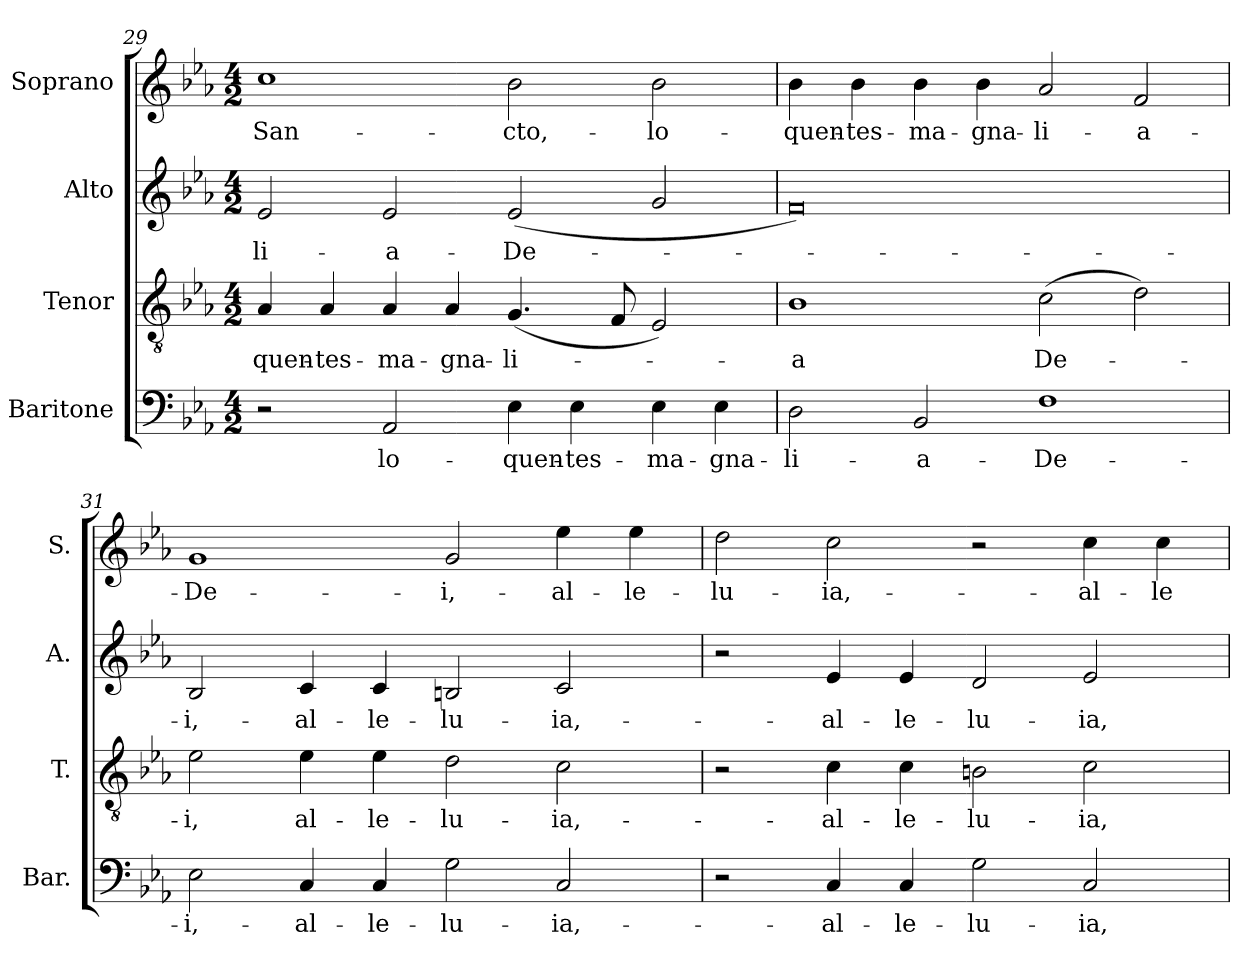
**kern	**text	**kern	**text	**kern	**text	**kern	**text
*part4	*part4	*part3	*part3	*part2	*part2	*part1	*part1
*staff4	*staff4	*staff3	*staff3	*staff2	*staff2	*staff1	*staff1
*I"Baritone	*	*I"Tenor	*	*I"Alto	*	*I"Soprano	*
*I'Bar.	*	*I'T.	*	*I'A.	*	*I'S.	*
*clefF4	*	*clefGv2	*	*clefG2	*	*clefG2	*
*	*	*ITrd7c12	*	*	*	*	*
*k[b-e-a-]	*	*k[b-e-a-]	*	*k[b-e-a-]	*	*k[b-e-a-]	*
*E-:	*	*E-:	*	*E-:	*	*E-:	*
*M4/2	*	*M4/2	*	*M4/2	*	*M4/2	*
=29	=29	=29	=29	=29	=29	=29	=29
!	!	!	!LO:LY:b:color=#000000	!	!	!	!
!	!	!	!	!	!LO:LY:b:color=#000000	!	!
!	!	!	!	!	!	!	!LO:LY:b:color=#000000
2r	.	4AA-i/	-quen-	2e-i/	-li-	1cci	-San-
!	!	!	!LO:LY:b:color=#000000	!	!	!	!
.	.	4AA-i/	-tes-	.	.	.	.
!	!LO:LY:b:color=#000000	!	!	!	!	!	!
!	!	!	!LO:LY:b:color=#000000	!	!	!	!
!	!	!	!	!	!LO:LY:b:color=#000000	!	!
2AA-i/	-lo-	4AA-i/	-ma-	2e-i/	-a-	.	.
!	!	!	!LO:LY:b:color=#000000	!	!	!	!
.	.	4AA-i/	-gna-	.	.	.	.
!	!LO:LY:b:color=#000000	!	!	!	!	!	!
!	!	!	!LO:LY:b:color=#000000	!	!	!	!
!	!	!	!	!	!LO:LY:b:color=#000000	!	!
!	!	!	!	!	!	!	!LO:LY:b:color=#000000
4E-i\	-quen-	(4.GGi/	-li-	(2e-i/	-De-	2b-i\	-cto,-
!	!LO:LY:b:color=#000000	!	!	!	!	!	!
4E-i\	-tes-	.	.	.	.	.	.
.	.	8FFi/	.	.	.	.	.
!	!LO:LY:b:color=#000000	!	!	!	!	!	!
!	!	!	!	!	!	!	!LO:LY:b:color=#000000
4E-i\	-ma-	2EE-i/)	.	2gi/	.	2b-i\	-lo-
!	!LO:LY:b:color=#000000	!	!	!	!	!	!
4E-i\	-gna-	.	.	.	.	.	.
!!LO:LB:g=z
=30	=30	=30	=30	=30	=30	=30	=30
!	!LO:LY:b:color=#000000	!	!	!	!	!	!
!	!	!	!LO:LY:b:color=#000000	!	!	!	!
!	!	!	!	!	!	!	!LO:LY:b:color=#000000
2Di\	-li-	1BB-i	-a	0fi)	.	4b-i\	-quen-
!	!	!	!	!	!	!	!LO:LY:b:color=#000000
.	.	.	.	.	.	4b-i\	-tes-
!	!LO:LY:b:color=#000000	!	!	!	!	!	!
!	!	!	!	!	!	!	!LO:LY:b:color=#000000
2BB-i/	-a-	.	.	.	.	4b-i\	-ma-
!	!	!	!	!	!	!	!LO:LY:b:color=#000000
.	.	.	.	.	.	4b-i\	-gna-
!	!LO:LY:b:color=#000000	!	!	!	!	!	!
!	!	!	!LO:LY:b:color=#000000	!	!	!	!
!	!	!	!	!	!	!	!LO:LY:b:color=#000000
1Fi	-De-	(2Ci\	De-	.	.	2a-i/	-li-
!	!	!	!	!	!	!	!LO:LY:b:color=#000000
.	.	2Di\)	.	.	.	2fi/	-a-
=31	=31	=31	=31	=31	=31	=31	=31
!	!LO:LY:b:color=#000000	!	!	!	!	!	!
!	!	!	!LO:LY:b:color=#000000	!	!	!	!
!	!	!	!	!	!LO:LY:b:color=#000000	!	!
!	!	!	!	!	!	!	!LO:LY:b:color=#000000
2E-i\	-i,-	2E-i\	-i,	2B-i/	-i,-	1gi	-De-
!	!LO:LY:b:color=#000000	!	!	!	!	!	!
!	!	!	!LO:LY:b:color=#000000	!	!	!	!
!	!	!	!	!	!LO:LY:b:color=#000000	!	!
4Ci/	-al-	4E-i\	al-	4ci/	-al-	.	.
!	!LO:LY:b:color=#000000	!	!	!	!	!	!
!	!	!	!LO:LY:b:color=#000000	!	!	!	!
!	!	!	!	!	!LO:LY:b:color=#000000	!	!
4Ci/	-le-	4E-i\	-le-	4ci/	-le-	.	.
!	!LO:LY:b:color=#000000	!	!	!	!	!	!
!	!	!	!LO:LY:b:color=#000000	!	!	!	!
!	!	!	!	!	!LO:LY:b:color=#000000	!	!
!	!	!	!	!	!	!	!LO:LY:b:color=#000000
2Gi\	-lu-	2Di\	-lu-	2Bni/	-lu-	2gi/	-i,-
!	!LO:LY:b:color=#000000	!	!	!	!	!	!
!	!	!	!LO:LY:b:color=#000000	!	!	!	!
!	!	!	!	!	!LO:LY:b:color=#000000	!	!
!	!	!	!	!	!	!	!LO:LY:b:color=#000000
2Ci/	-ia,-	2Ci\	-ia,-	2ci/	-ia,-	4ee-i\	-al-
!	!	!	!	!	!	!	!LO:LY:b:color=#000000
.	.	.	.	.	.	4ee-i\	-le-
=32	=32	=32	=32	=32	=32	=32	=32
!	!	!	!	!	!	!	!LO:LY:b:color=#000000
2r	.	2r	.	2r	.	2ddi\	-lu-
!	!LO:LY:b:color=#000000	!	!	!	!	!	!
!	!	!	!LO:LY:b:color=#000000	!	!	!	!
!	!	!	!	!	!LO:LY:b:color=#000000	!	!
!	!	!	!	!	!	!	!LO:LY:b:color=#000000
4Ci/	-al-	4Ci\	-al-	4e-i/	-al-	2cci\	-ia,-
!	!LO:LY:b:color=#000000	!	!	!	!	!	!
!	!	!	!LO:LY:b:color=#000000	!	!	!	!
!	!	!	!	!	!LO:LY:b:color=#000000	!	!
4Ci/	-le-	4Ci\	-le-	4e-i/	-le-	.	.
!	!LO:LY:b:color=#000000	!	!	!	!	!	!
!	!	!	!LO:LY:b:color=#000000	!	!	!	!
!	!	!	!	!	!LO:LY:b:color=#000000	!	!
2Gi\	-lu-	2BBni\	-lu-	2di/	-lu-	2r	.
!	!LO:LY:b:color=#000000	!	!	!	!	!	!
!	!	!	!LO:LY:b:color=#000000	!	!	!	!
!	!	!	!	!	!LO:LY:b:color=#000000	!	!
!	!	!	!	!	!	!	!LO:LY:b:color=#000000
2Ci/	-ia,-	2Ci\	-ia,-	2e-i/	-ia,-	4cci\	-al-
!	!	!	!	!	!	!	!LO:LY:b:color=#000000
.	.	.	.	.	.	4cci\	-le-
=	=	=	=	=	=	=	=
*-	*-	*-	*-	*-	*-	*-	*-
